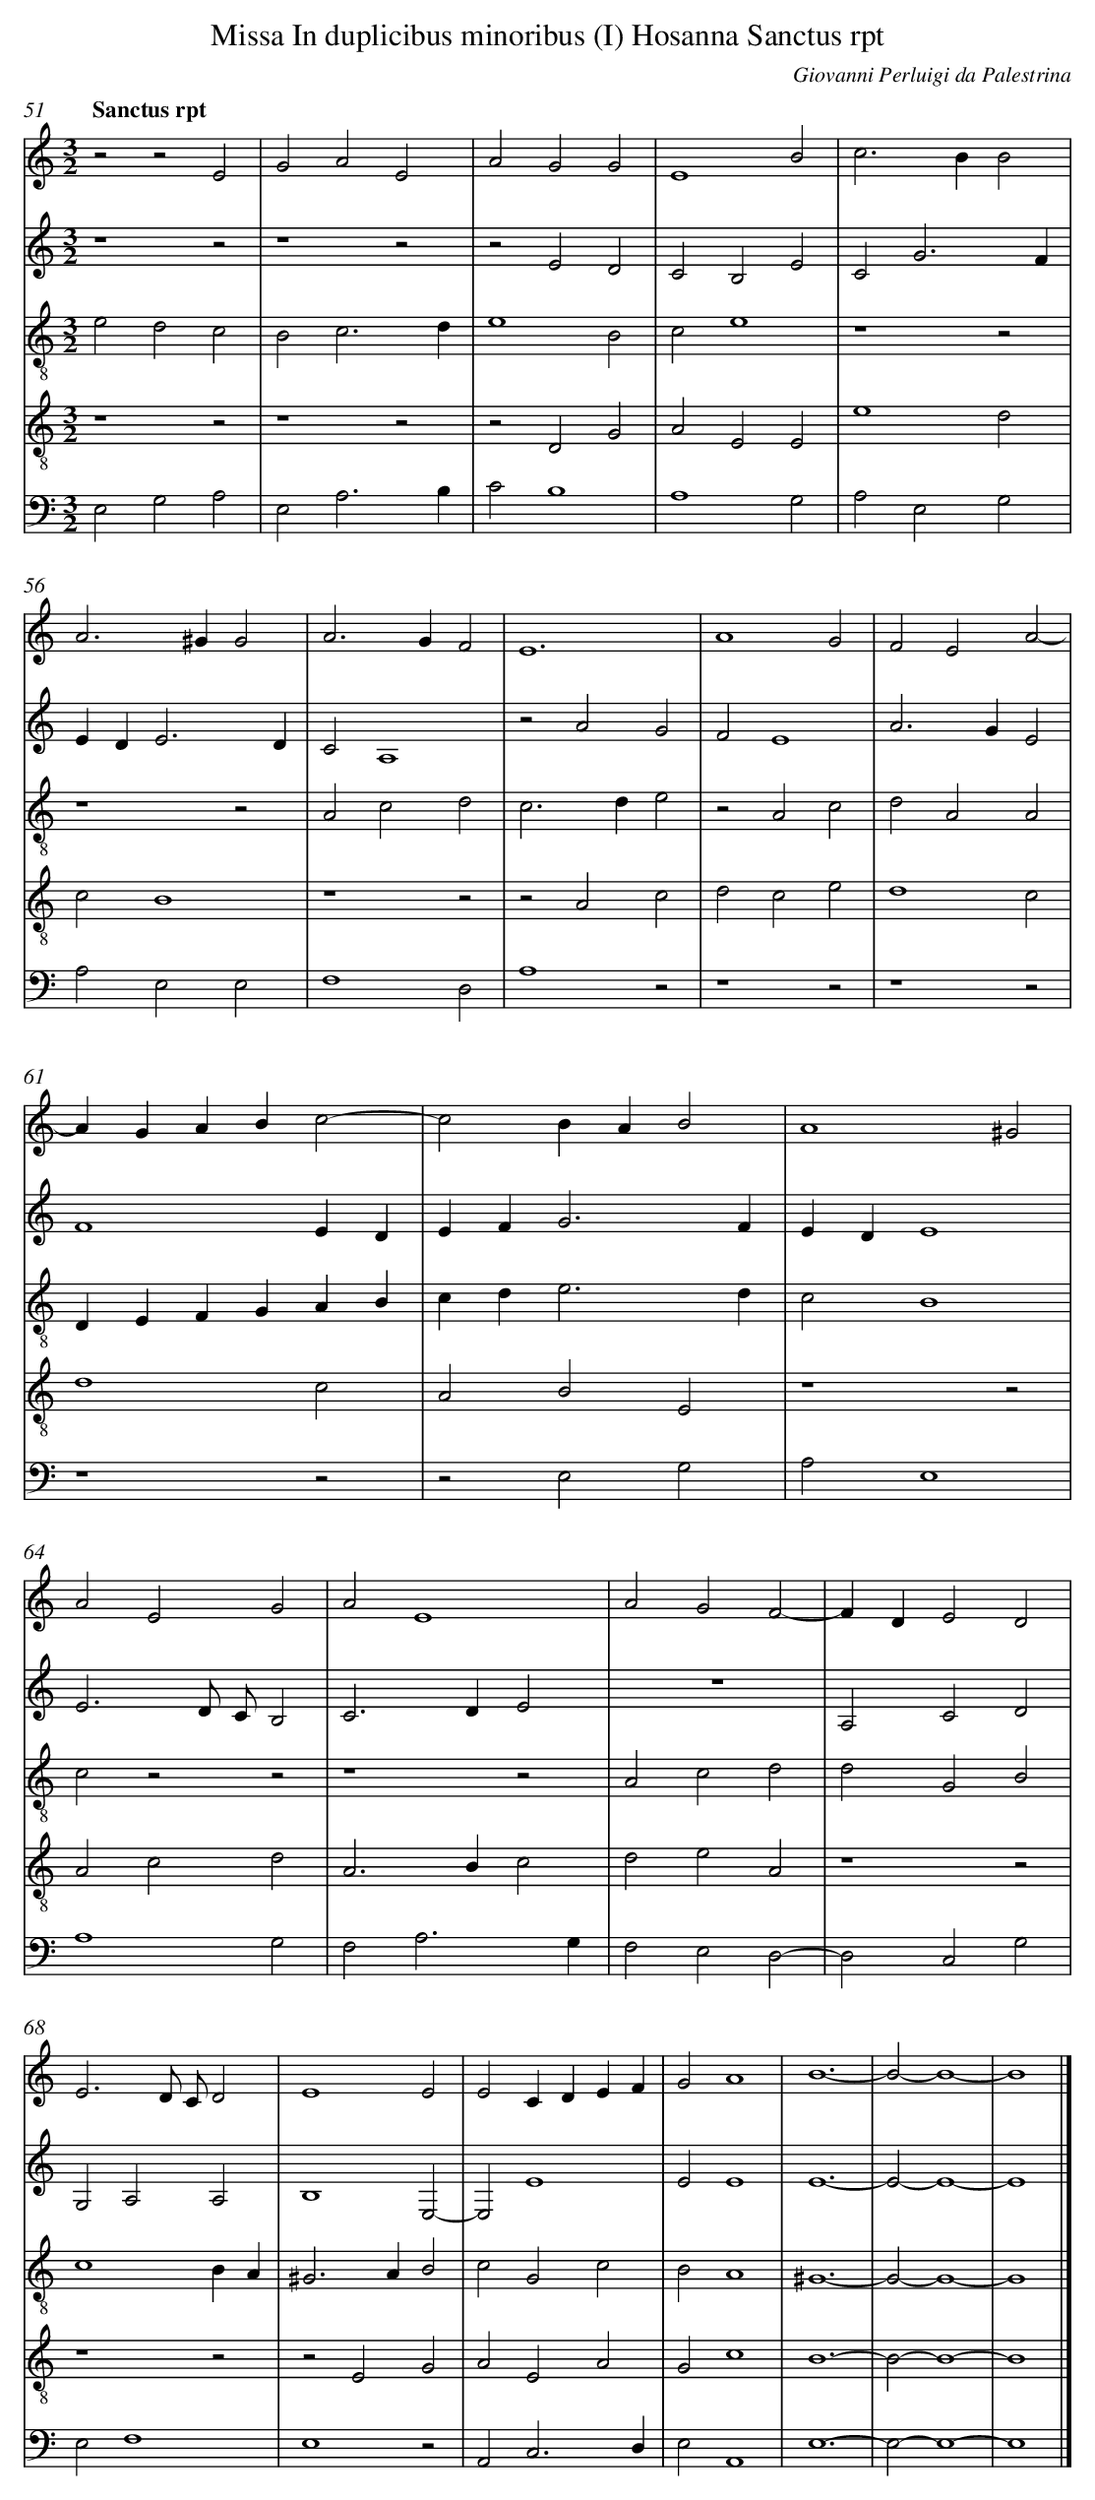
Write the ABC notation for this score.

X:1
T: Missa In duplicibus minoribus (I) Hosanna Sanctus rpt
C: Giovanni Perluigi da Palestrina
L: 1/4
M: 3/2
Q: "Sanctus rpt"
V: 1 clef=treble
V: 2 clef=treble
V: 3 clef=treble-8
V: 4 clef=treble-8
V: 5 clef=bass
K: C
[V:1] z2z2E2 |
[V:2] z4z2 |
[V:3] e2d2c2 |
[V:4] z4z2 |
[V:5] E,2G,2A,2 |
[V:1] G2A2E2 |
[V:2] z4z2 |
[V:3] B2c3d |
[V:4] z4z2 |
[V:5] E,2A,3B, |
[V:1] A2G2G2 |
[V:2] z2E2D2 |
[V:3] e4B2 |
[V:4] z2D2G2 |
[V:5] C2B,4 |
[V:1] E4B2 |
[V:2] C2B,2E2 |
[V:3] c2e4 |
[V:4] A2E2E2 |
[V:5] A,4G,2 |
[V:1] c2>B2B2 |
[V:2] C2G3F |
[V:3] z4z2 |
[V:4] e4d2 |
[V:5] A,2E,2G,2 |
[V:1] A2>^G2G2 |
[V:2] ED2<E2D |
[V:3] z4z2 |
[V:4] c2B4 |
[V:5] A,2E,2E,2 |
[V:1] A2>G2F2 |
[V:2] C2A,4 |
[V:3] A2c2d2 |
[V:4] z4z2 |
[V:5] F,4D,2 |
[V:1] E6 |
[V:2] z2A2G2 |
[V:3] c2>d2e2 |
[V:4] z2A2c2 |
[V:5] A,4z2 |
[V:1] A4G2 |
[V:2] F2E4 |
[V:3] z2A2c2 |
[V:4] d2c2e2 |
[V:5] z4z2 |
[V:1] F2E2A2- |
[V:2] A2>G2E2 |
[V:3] d2A2A2 |
[V:4] d4c2 |
[V:5] z4z2 |
[V:1] AGABc2- |
[V:2] F4ED |
[V:3] DEFGAB |
[V:4] d4c2 |
[V:5] z4z2 |
[V:1] c2BAB2 |
[V:2] EF2<G2F |
[V:3] cd2<e2d |
[V:4] A2B2E2 |
[V:5] z2E,2G,2 |
[V:1] A4^G2 |
[V:2] EDE4 |
[V:3] c2B4 |
[V:4] z4z2 |
[V:5] A,2E,4 |
[V:1] A2E2G2 |
[V:2] E3D/ C/B,2 |
[V:3] c2z2z2 |
[V:4] A2c2d2 |
[V:5] A,4G,2 |
[V:1] A2E4 |
[V:2] C2>D2E2 |
[V:3] z4z2 |
[V:4] A2>B2c2 |
[V:5] F,2A,3G, |
[V:1] A2G2F2- |
[V:2] z6 |
[V:3] A2c2d2 |
[V:4] d2e2A2 |
[V:5] F,2E,2D,2- |
[V:1] FDE2D2 |
[V:2] A,2C2D2 |
[V:3] d2G2B2 |
[V:4] z4z2 |
[V:5] D,2C,2G,2 |
[V:1] E3D/ C/D2 |
[V:2] G,2A,2A,2 |
[V:3] c4BA |
[V:4] z4z2 |
[V:5] E,2F,4 |
[V:1] E4E2 |
[V:2] B,4E,2- |
[V:3] ^G2>A2B2 |
[V:4] z2E2G2 |
[V:5] E,4z2 |
[V:1] E2CDEF |
[V:2] E,2E4 |
[V:3] c2G2c2 |
[V:4] A2E2A2 |
[V:5] A,,2C,3D, |
[V:1] G2A4 |
[V:2] E2E4 |
[V:3] B2A4 |
[V:4] G2c4 |
[V:5] E,2A,,4 |
[V:1] B6- |
[V:2] E6- |
[V:3] ^G6- |
[V:4] B6- |
[V:5] E,6- |
[V:1] B2-B4- |
[V:2] E2-E4- |
[V:3] G2-G4- |
[V:4] B2-B4- |
[V:5] E,2-E,4- |
[V:1] B4 |]
[V:2] E4 |]
[V:3] G4 |]
[V:4] B4 |]
[V:5] E,4 |]
